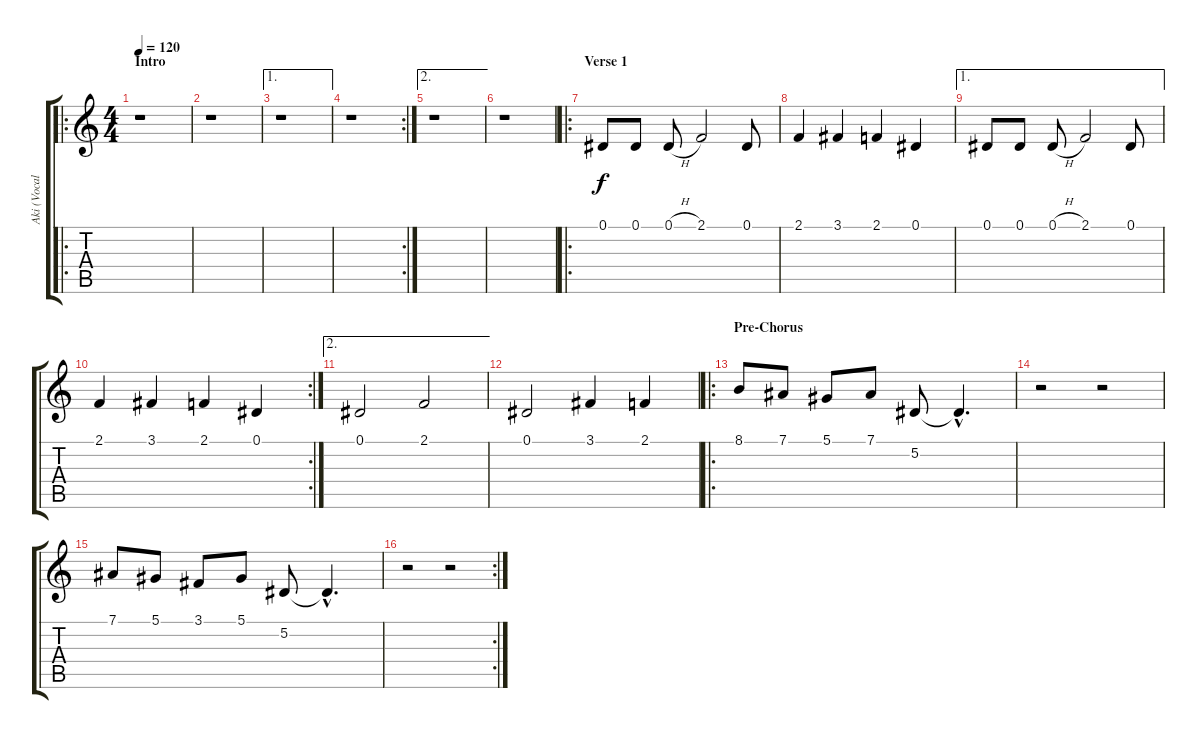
\track ("Aki (Vocals)" "Aki (Vocal") {instrument oboe}
\staff {score tabs}
\tuning (Eb4 Bb3 Gb3 Db3 Ab2 Eb2) {hide}
\ro
\ts (4 4)
\section ("" "Intro")
\tempo 120
\clef g2
\ks c
r.1{dy f instrument oboe} |
r.1 |
\ae 1
r.1 |
\rc 2
r.1 |
\ae 2
r.1 |
r.1 |
\ro
\section ("" "Verse 1")
0.1.8 0.1.8 0.1{h}.8 2.1.2 0.1.8 |
2.1.4 3.1.4 2.1.4 0.1.4 |
\ae 1
0.1.8 0.1.8 0.1{h}.8 2.1.2 0.1.8 |
\rc 2
2.1.4 3.1.4 2.1.4 0.1.4 |
\ae 2
0.1.2 2.1.2 |
0.1.2 3.1.4 2.1.4 |
\ro
\section ("" "Pre-Chorus")
8.1.8 7.1.8 5.1.8 7.1.8 5.2.8 5.2{hac t}.4{d} |
r.2 r.2 |
7.1.8 5.1.8 3.1.8 5.1.8 5.2.8 5.2{hac t}.4{d} |
\rc 2
r.2 r.2
